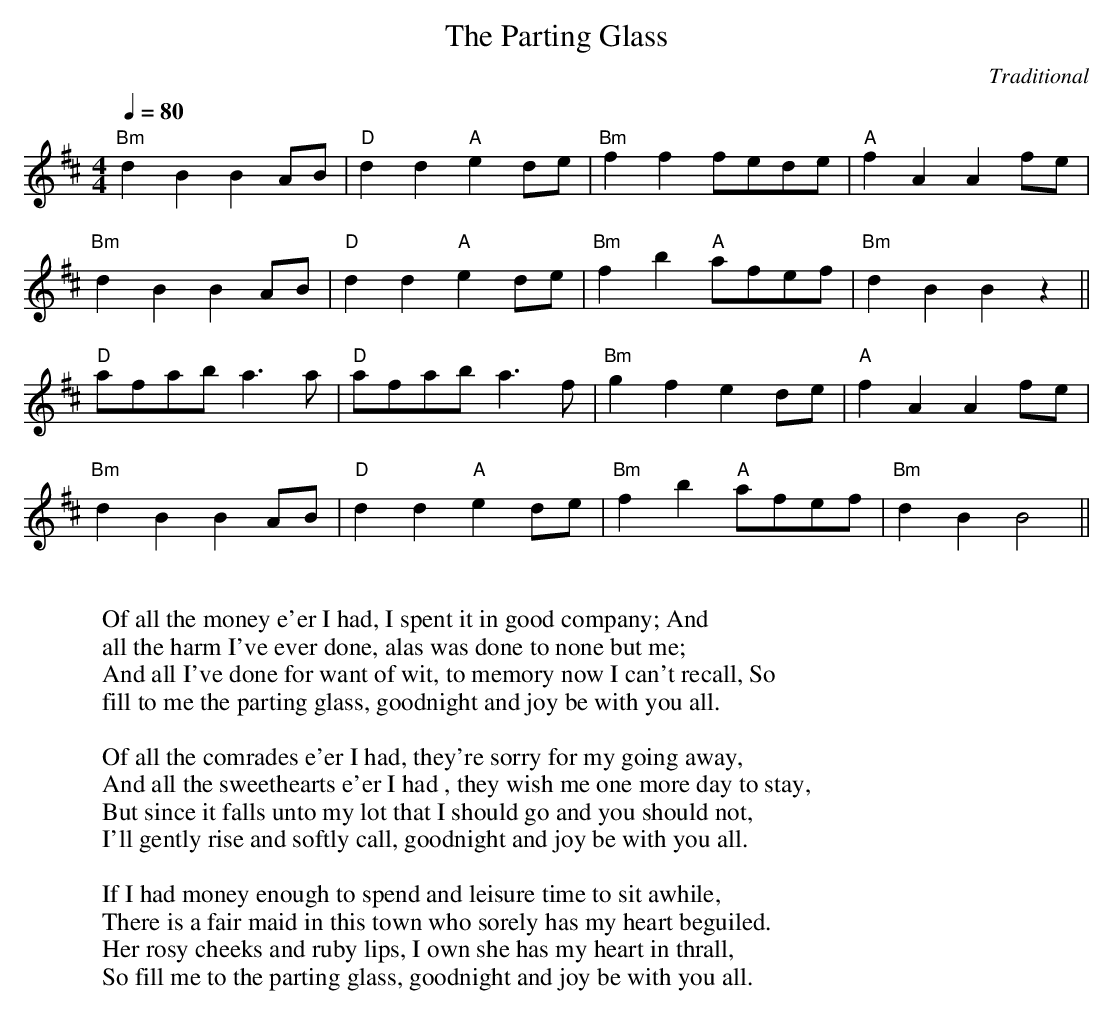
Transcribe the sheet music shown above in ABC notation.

X:1
T:Parting Glass, The
C:Traditional
M:4/4
L:1/4
Q:80
K:Bm
"Bm"dBBA/2B/2|"D" dd"A"ed/2e/2|"Bm"fff/2e/2d/2e/2|"A" fAAf/2e/2|!
"Bm"dBBA/2B/2|"D" dd"A"ed/2e/2|"Bm"fb"A"a/2f/2e/2f/2|"Bm"dBB z||!
"D"a/2f/2a/2b/2a3/2a/2|"D"a/2f/2a/2b/2a3/2f/2|"Bm"gfed/2e/2|"A"fAAf/2e/2|!
"Bm"dBBA/2B/2|"D" dd"A"ed/2e/2|"Bm"fb"A"a/2f/2e/2f/2|"Bm" dBB2||
W:
W:Of all the money e'er I had, I spent it in good company; And
W:all the harm I've ever done, alas was done to none but me;
W:And all I've done for want of wit, to memory now I can't recall, So
W:fill to me the parting glass, goodnight and joy be with you all.
W:
W:Of all the comrades e'er I had, they're sorry for my going away,
W:And all the sweethearts e'er I had , they wish me one more day to stay,
W:But since it falls unto my lot that I should go and you should not,
W:I'll gently rise and softly call, goodnight and joy be with you all.
W:
W:If I had money enough to spend and leisure time to sit awhile,
W:There is a fair maid in this town who sorely has my heart beguiled.
W:Her rosy cheeks and ruby lips, I own she has my heart in thrall,
W:So fill me to the parting glass, goodnight and joy be with you all.
W:
